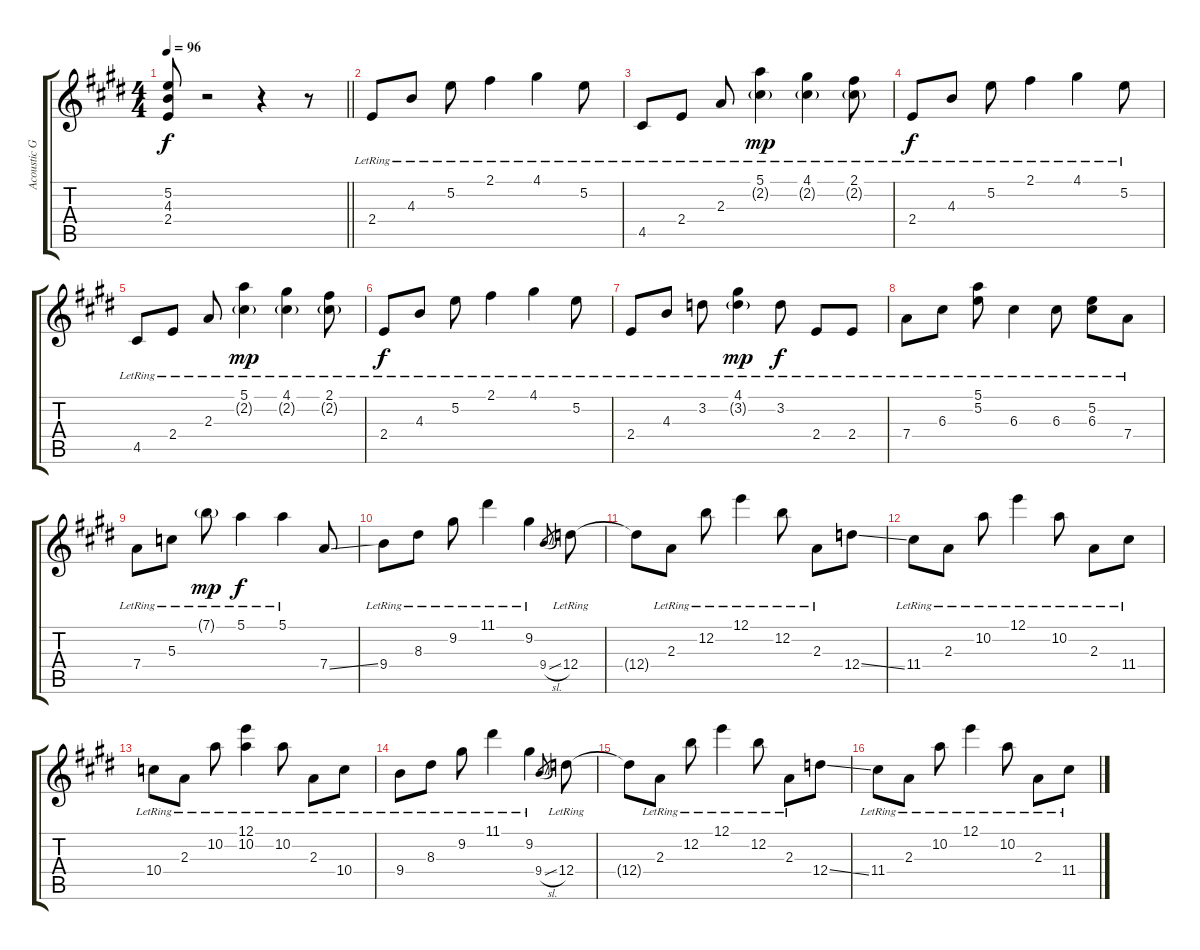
\track ("Acoustic Guitar 1 (Capo II)" "Acoustic G") {instrument acousticguitarsteel}
\staff {score tabs}
\tuning (E4 B3 G3 D3 A2 E2) {hide}
\ts (4 4)
\tempo 96
\clef g2
\barLineRight lightlight
\ks e
(5.2{t} 4.3{t} 2.4{t}).8{dy f} r.2 r.4 r.8 |
2.4{lr}.8 4.3{lr}.8 5.2{lr}.8 2.1{lr}.4 4.1{lr}.4 5.2{lr}.8 |
4.5{lr}.8 2.4{lr}.8 2.3{lr}.8 (5.1{lr} 2.2{g lr}).4{dy mp} (4.1{lr} 2.2{g lr}).4 (2.1{lr} 2.2{g lr}).8 |
2.4{lr}.8{dy f} 4.3{lr}.8 5.2{lr}.8 2.1{lr}.4 4.1{lr}.4 5.2{lr}.8 |
4.5{lr}.8 2.4{lr}.8 2.3{lr}.8 (5.1{lr} 2.2{g lr}).4{dy mp} (4.1{lr} 2.2{g lr}).4 (2.1{lr} 2.2{g lr}).8 |
2.4{lr}.8{dy f} 4.3{lr}.8 5.2{lr}.8 2.1{lr}.4 4.1{lr}.4 5.2{lr}.8 |
2.4{lr}.8 4.3{lr}.8 3.2{lr}.8 (4.1{lr} 3.2{g lr}).4{dy mp} 3.2{lr}.8{dy f} 2.4{lr}.8 2.4{lr}.8 |
7.4{lr}.8 6.3{lr}.8 (5.1{lr} 5.2{lr}).8 6.3{lr}.4 6.3{lr}.8 (5.2{lr} 6.3{lr}).8 7.4{lr}.8 |
7.4{lr}.8 5.3{lr}.8 7.1{g lr}.8{dy mp} 5.1{lr}.4{dy f} 5.1{lr}.4 7.4{ss}.8 |
9.4{lr}.8 8.3{lr}.8 9.2{lr}.8 11.1{lr}.4 9.2{lr}.4 9.4{sl}.8{gr} 12.4{lr}.8 |
12.4{t}.8 2.3{lr}.8 12.2{lr}.8 12.1{lr}.4 12.2{lr}.8 2.3{lr}.8 12.4{ss}.8 |
11.4{lr}.8 2.3{lr}.8 10.2{lr}.8 12.1{lr}.4 10.2{lr}.8 2.3{lr}.8 11.4{lr}.8 |
10.4{lr}.8 2.3{lr}.8 10.2{lr}.8 (12.1{lr} 10.2{lr}).4 10.2{lr}.8 2.3{lr}.8 10.4{lr}.8 |
9.4{lr}.8 8.3{lr}.8 9.2{lr}.8 11.1{lr}.4 9.2{lr}.4 9.4{sl}.8{gr} 12.4{lr}.8 |
12.4{t}.8 2.3{lr}.8 12.2{lr}.8 12.1{lr}.4 12.2{lr}.8 2.3{lr}.8 12.4{ss}.8 |
11.4{lr}.8 2.3{lr}.8 10.2{lr}.8 12.1{lr}.4 10.2{lr}.8 2.3{lr}.8 11.4{lr}.8
